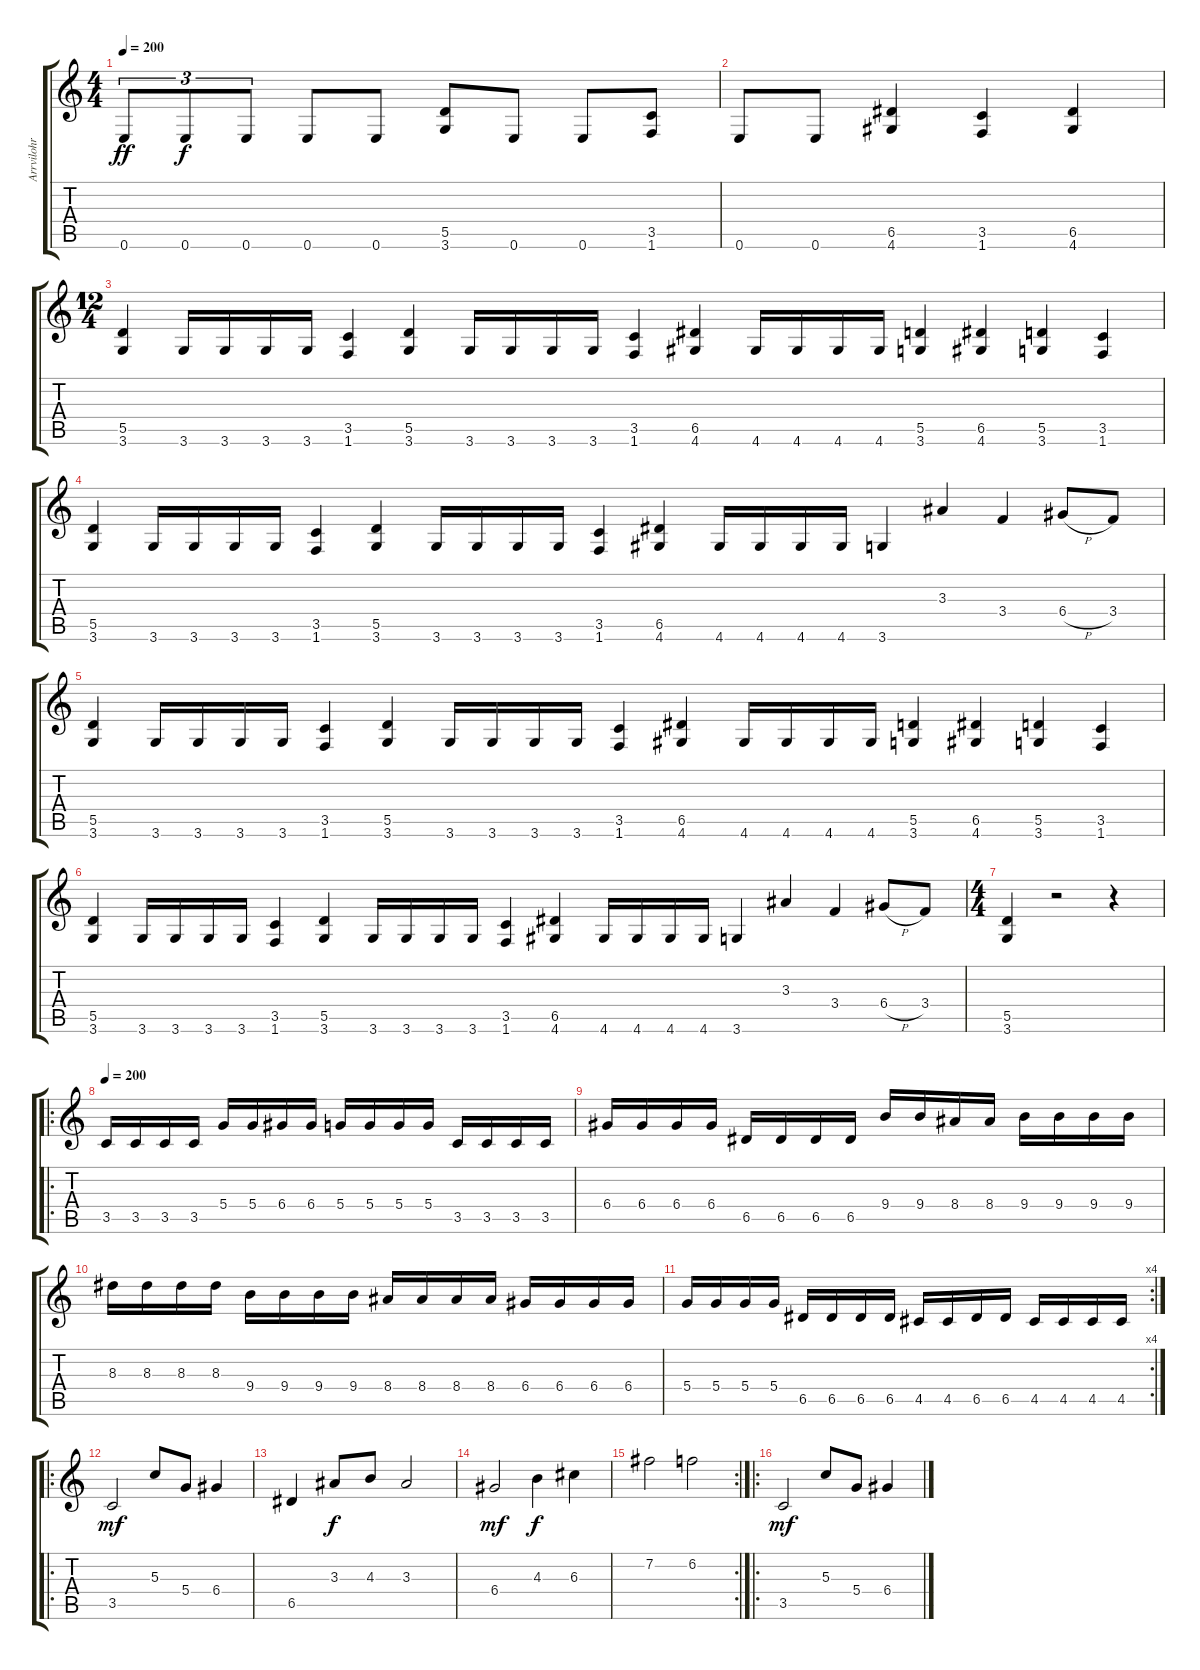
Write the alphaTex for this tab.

\track ("Arrvilohr" "Arrvilohr") {instrument overdrivenguitar}
\staff {score tabs}
\tuning (E4 B3 G3 D3 A2 E2) {hide}
\ts (4 4)
\tempo 200
\clef g2
\ks c
0.6.8{tu (3 2) dy ff} 0.6.8{tu (3 2) dy f} 0.6.8{tu (3 2)} 0.6.8 0.6.8 (5.5 3.6).8 0.6.8 0.6.8 (3.5 1.6).8 |
0.6.8 0.6.8 (6.5 4.6).4 (3.5 1.6).4 (6.5 4.6).4 |
\ts (12 4)
(5.5 3.6).4{volume 12} 3.6.16 3.6.16 3.6.16 3.6.16 (3.5 1.6).4 (5.5 3.6).4 3.6.16 3.6.16 3.6.16 3.6.16 (3.5 1.6).4 (6.5 4.6).4 4.6.16 4.6.16 4.6.16 4.6.16 (5.5 3.6).4 (6.5 4.6).4 (5.5 3.6).4 (3.5 1.6).4 |
(5.5 3.6).4 3.6.16 3.6.16 3.6.16 3.6.16 (3.5 1.6).4 (5.5 3.6).4 3.6.16 3.6.16 3.6.16 3.6.16 (3.5 1.6).4 (6.5 4.6).4 4.6.16 4.6.16 4.6.16 4.6.16 3.6.4 3.3.4 3.4.4 6.4{h}.8 3.4.8 |
(5.5 3.6).4 3.6.16 3.6.16 3.6.16 3.6.16 (3.5 1.6).4 (5.5 3.6).4 3.6.16 3.6.16 3.6.16 3.6.16 (3.5 1.6).4 (6.5 4.6).4 4.6.16 4.6.16 4.6.16 4.6.16 (5.5 3.6).4 (6.5 4.6).4 (5.5 3.6).4 (3.5 1.6).4 |
(5.5 3.6).4 3.6.16 3.6.16 3.6.16 3.6.16 (3.5 1.6).4 (5.5 3.6).4 3.6.16 3.6.16 3.6.16 3.6.16 (3.5 1.6).4 (6.5 4.6).4 4.6.16 4.6.16 4.6.16 4.6.16 3.6.4 3.3.4 3.4.4 6.4{h}.8 3.4.8 |
\ts (4 4)
(5.5 3.6).4 r.2 r.4 |
\ro
\tempo 200
3.5.16{volume 16} 3.5.16 3.5.16 3.5.16 5.4.16 5.4.16 6.4.16 6.4.16 5.4.16 5.4.16 5.4.16 5.4.16 3.5.16 3.5.16 3.5.16 3.5.16 |
6.4.16 6.4.16 6.4.16 6.4.16 6.5.16 6.5.16 6.5.16 6.5.16 9.4.16 9.4.16 8.4.16 8.4.16 9.4.16 9.4.16 9.4.16 9.4.16 |
8.3.16 8.3.16 8.3.16 8.3.16 9.4.16 9.4.16 9.4.16 9.4.16 8.4.16 8.4.16 8.4.16 8.4.16 6.4.16 6.4.16 6.4.16 6.4.16 |
\rc 4
5.4.16 5.4.16 5.4.16 5.4.16 6.5.16 6.5.16 6.5.16 6.5.16 4.5.16 4.5.16 6.5.16 6.5.16 4.5.16 4.5.16 4.5.16 4.5.16 |
\ro
3.5.2{dy mf volume 13} 5.3.8 5.4.8 6.4.4 |
6.5.4 3.3.8{dy f} 4.3.8 3.3.2 |
6.4.2{dy mf} 4.3.4{dy f} 6.3.4 |
\rc 2
7.2.2 6.2.2 |
\ro
3.5.2{dy mf} 5.3.8 5.4.8 6.4.4
